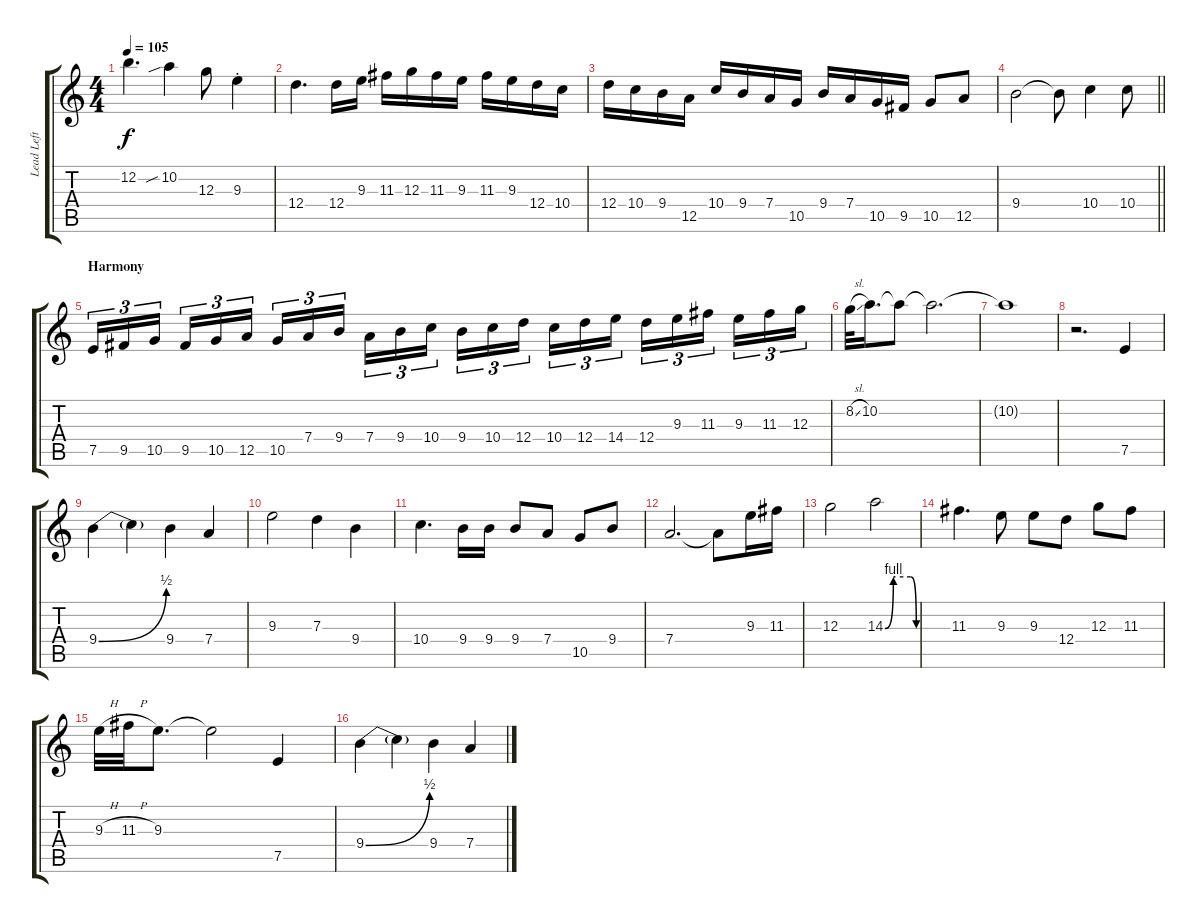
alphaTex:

\track ("Lead Left" "Lead Left") {instrument distortionguitar}
\staff {score tabs}
\tuning (E4 B3 G3 D3 A2 E2) {hide}
\ts (4 4)
\tempo 105
\clef g2
\ks c
12.2.4{d dy f} 10.2{sib}.4 12.3.8 9.3{st}.4 |
12.4.4{d} 12.4.16 9.3.16 11.3.16 12.3.16 11.3.16 9.3.16 11.3.16 9.3.16 12.4.16 10.4.16 |
12.4.16 10.4.16 9.4.16 12.5.16 10.4.16 9.4.16 7.4.16 10.5.16 9.4.16 7.4.16 10.5.16 9.5.16 10.5.8 12.5.8 |
\barLineRight lightlight
9.4.2 9.4{t}.8 10.4.4 10.4.8 |
\section ("" "Harmony")
7.5.16{tu (3 2)} 9.5.16{tu (3 2)} 10.5.16{tu (3 2) beam splitsecondary} 9.5.16{tu (3 2)} 10.5.16{tu (3 2)} 12.5.16{tu (3 2)} 10.5.16{tu (3 2)} 7.4.16{tu (3 2)} 9.4.16{tu (3 2) beam splitsecondary} 7.4.16{tu (3 2)} 9.4.16{tu (3 2)} 10.4.16{tu (3 2)} 9.4.16{tu (3 2)} 10.4.16{tu (3 2)} 12.4.16{tu (3 2) beam splitsecondary} 10.4.16{tu (3 2)} 12.4.16{tu (3 2)} 14.4.16{tu (3 2)} 12.4.16{tu (3 2)} 9.3.16{tu (3 2)} 11.3.16{tu (3 2) beam splitsecondary} 9.3.16{tu (3 2)} 11.3.16{tu (3 2)} 12.3.16{tu (3 2)} |
8.2{sl}.32 10.2.16{d} 10.2{t}.8 10.2{t}.2{d} |
10.2{t}.1 |
r.2{d} 7.5.4 |
9.4{be (bend 0 0 60 2)}.4 9.4{t}.4 9.4.4 7.4.4 |
9.3.2 7.3.4 9.4.4 |
10.4.4{d} 9.4.16 9.4.16 9.4.8 7.4.8 10.5.8 9.4.8 |
7.4.2{d} 7.4{t}.8 9.3.16 11.3.16 |
12.3.2 14.3{be (custom 0 0 16 4 20 4 49 4 60 0)}.2 |
11.3.4{d} 9.3.8 9.3.8 12.4.8 12.3.8 11.3.8 |
9.3{h}.32 11.3{h}.32 9.3.8{d} 9.3{t}.2 7.5.4 |
9.4{be (bend 0 0 60 2)}.4 9.4{t}.4 9.4.4 7.4.4
